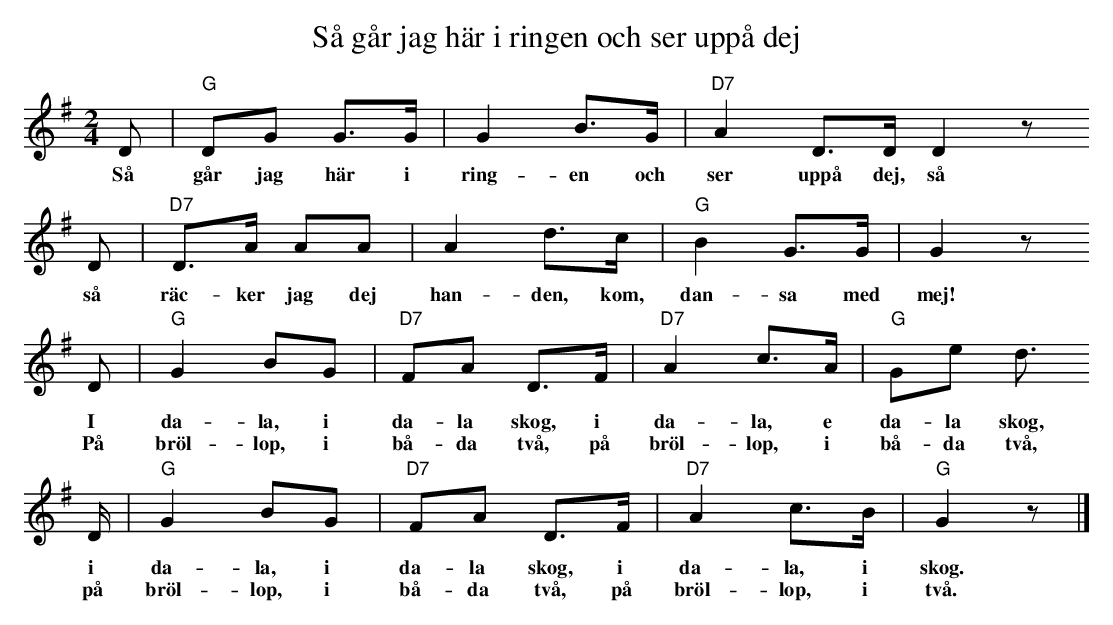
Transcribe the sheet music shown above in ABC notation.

X:1
T: S\aa g\aar jag h\"ar i ringen och ser upp\aa dej
M: 2/4
L: 1/8
K: G
D | "G"DG G>G | G2 B>G | "D7"A2 D>D D2 z
w: S\aa g\aar jag h\"ar i ring-en och ser upp\aa dej, s\aa
D | "D7"D>A AA | A2 d>c | "G"B2 G>G | G2 z
w: s\aa r\"ac-ker jag dej han-den, kom, dan-sa med mej!
D | "G"G2 BG | "D7"FA D>F | "D7"A2 c>A | "G"Ge d>
w: I da-la, i da-la skog, i da-la, e da-la skog,
w: P\aa br\"ol-lop, i b\aa-da tv\aa, p\aa br\"ol-lop, i b\aa-da tv\aa,
D | "G"G2 BG | "D7"FA D>F | "D7"A2 c>B | "G"G2 z |]
w: i da-la, i da-la skog, i da-la, i skog.
w: p\aa br\"ol-lop, i b\aa-da tv\aa, p\aa br\"ol-lop, i tv\aa.
